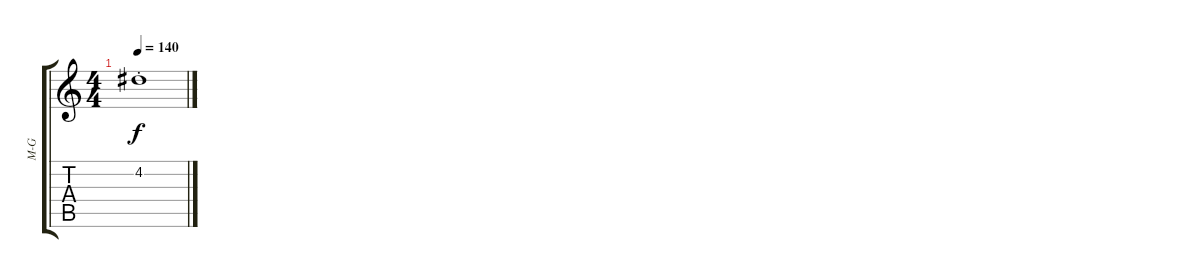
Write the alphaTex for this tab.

\track ("M-G" "M-G") {instrument overdrivenguitar}
\staff {score tabs}
\tuning (E4 B3 G3 D3 A2 E2) {hide}
\ts (4 4)
\tempo 140
\clef g2
\ks c
4.2{st}.1{dy f}
